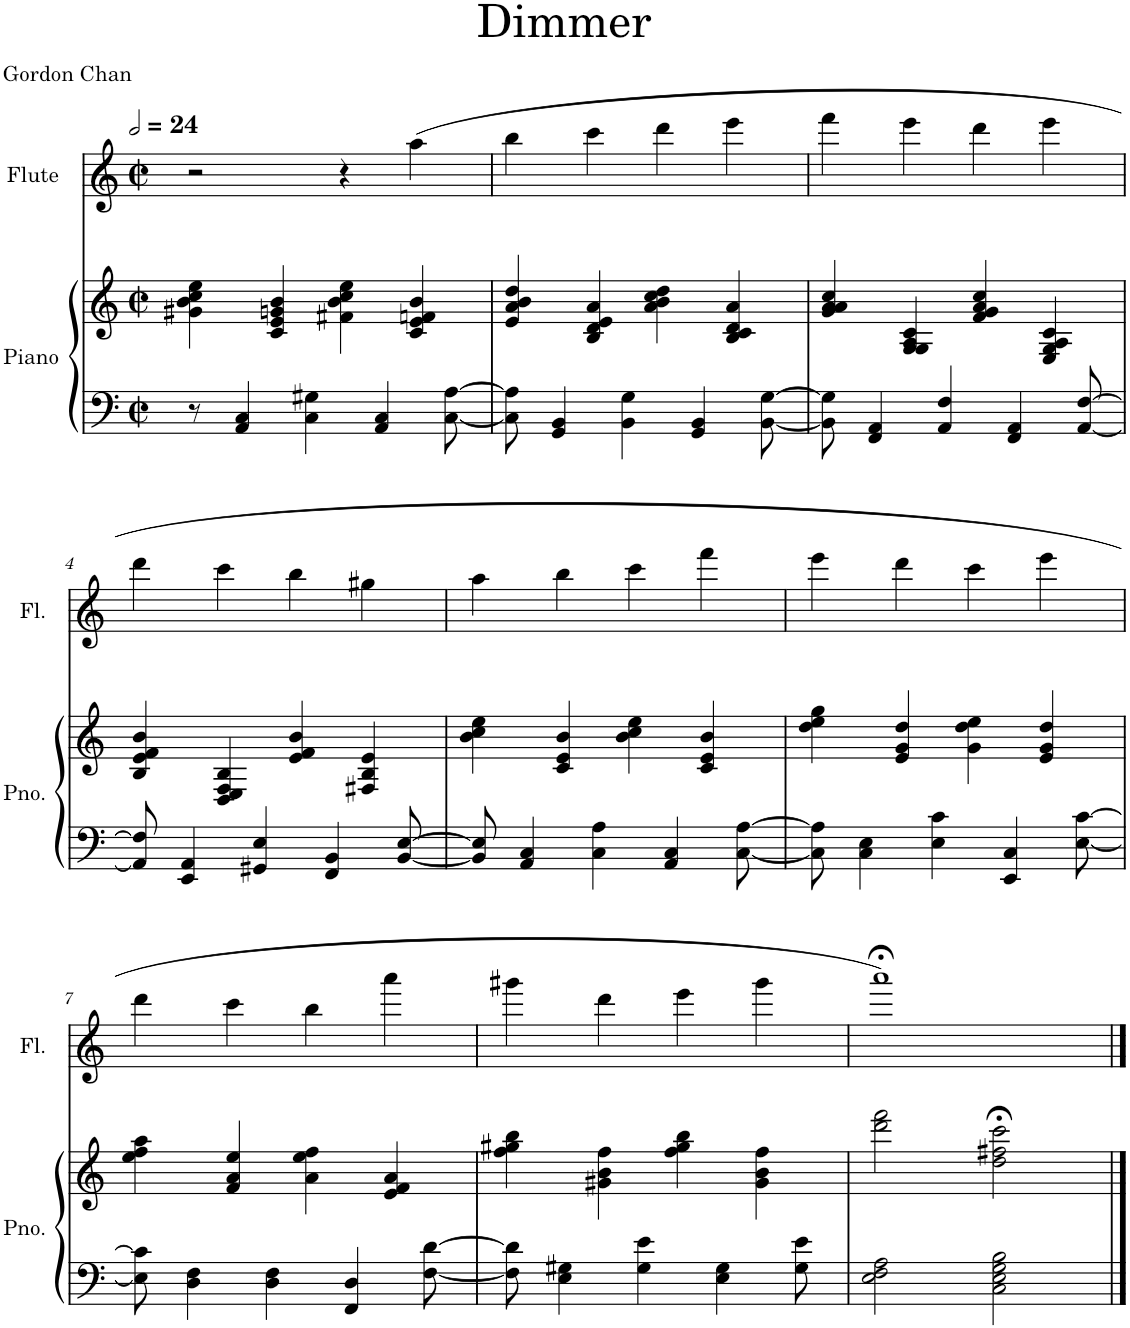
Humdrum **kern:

**kern	**kern	**kern
*part2	*part2	*part1
*staff3	*staff2	*staff1
*I"Piano	*	*I"Flute
*I'Pno.	*	*I'Fl.
*clefF4	*clefG2	*clefG2
*k[]	*k[]	*k[]
*M2/2	*M2/2	*M2/2
*met(c|)	*met(c|)	*met(c|)
*MM48	*MM48	*MM48
=1	=1	=1
8r	4g#X\ 4b\ 4cc\ 4ee\	2r
4AA/ 4C/	.	.
.	4c/ 4e/ 4gn/ 4b/	.
4C\ 4G#X\	.	.
.	4f#X\ 4b\ 4cc\ 4ee\	4r
4AA/ 4C/	.	.
.	4c/ 4e/ 4fn/ 4b/	(4aa\
[8C\ [8A\	.	.
=2	=2	=2
8C\] 8A\]	4e/ 4a/ 4b/ 4dd/	4bb\
4GG/ 4BB/	.	.
.	4B/ 4d/ 4e/ 4a/	4ccc\
4BB\ 4G\	.	.
.	4a\ 4b\ 4cc\ 4dd\	4ddd\
4GG/ 4BB/	.	.
.	4B/ 4c/ 4d/ 4a/	4eee\
[8BB\ [8G\	.	.
=3	=3	=3
8BB\] 8G\]	4g/ 4a/ 4a/ 4cc/	4fff\
4FF/ 4AA/	.	.
.	4G/ 4G/ 4A/ 4c/	4eee\
4AA/ 4F/	.	.
.	4f/ 4g/ 4a/ 4cc/	4ddd\
4FF/ 4AA/	.	.
.	4E/ 4G/ 4A/ 4c/	4eee\
[8AA/ [8F/	.	.
!!LO:LB:g=z
=4	=4	=4
8AA/] 8F/]	4B/ 4e/ 4f/ 4b/	4ddd\
4EE/ 4AA/	.	.
.	4D/ 4E/ 4F/ 4B/	4ccc\
4GG#X/ 4E/	.	.
.	4e/ 4f/ 4b/	4bb\
4FF/ 4BB/	.	.
.	4F#X/ 4B/ 4e/	4gg#X\
[8BB/ [8E/	.	.
=5	=5	=5
8BB/] 8E/]	4b\ 4cc\ 4ee\	4aa\
4AA/ 4C/	.	.
.	4c/ 4e/ 4b/	4bb\
4C\ 4A\	.	.
.	4b\ 4cc\ 4ee\	4ccc\
4AA/ 4C/	.	.
.	4c/ 4e/ 4b/	4fff\
[8C\ [8A\	.	.
=6	=6	=6
8C\] 8A\]	4dd\ 4ee\ 4gg\	4eee\
4C\ 4E\	.	.
.	4e/ 4g/ 4dd/	4ddd\
4E\ 4c\	.	.
.	4g\ 4dd\ 4ee\	4ccc\
4EE/ 4C/	.	.
.	4e/ 4g/ 4dd/	4eee\
[8E\ [8c\	.	.
!!LO:LB:g=z
=7	=7	=7
8E\] 8c\]	4ee\ 4ff\ 4aa\	4ddd\
4D\ 4F\	.	.
.	4f/ 4a/ 4ee/	4ccc\
4D\ 4F\	.	.
.	4a\ 4ee\ 4ff\	4bb\
4FF/ 4D/	.	.
.	4e/ 4f/ 4a/	4aaa\
[8F\ [8d\	.	.
=8	=8	=8
8F\] 8d\]	4ff\ 4gg#X\ 4bb\	4ggg#X\
4E\ 4G#X\	.	.
.	4g#X\ 4b\ 4ff\	4ddd\
4G#\ 4e\	.	.
.	4ff\ 4gg#\ 4bb\	4eee\
4E\ 4G#\	.	.
.	4g#\ 4b\ 4ff\	4ggg#\
8G#\ 8e\	.	.
=9	=9	=9
2E\ 2F\ 2A\	2ddd\ 2fff\	1aaa;<)
2C\ 2E\ 2G\ 2B\	2dd\;< 2ff#X\;< 2ccc\;<	.
==	==	==
*-	*-	*-
